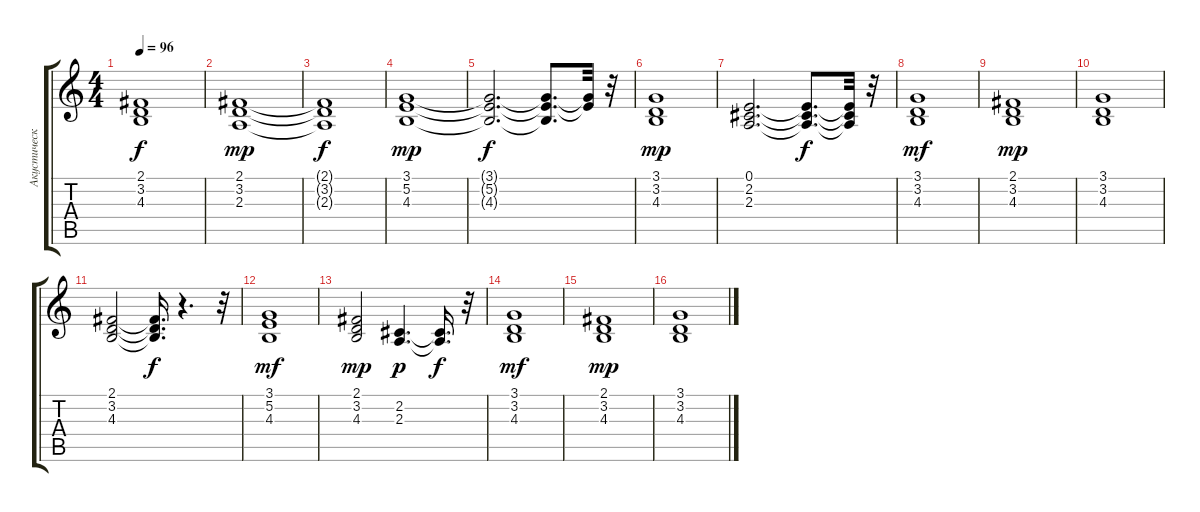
\track ("Акустический Гранд Роял" "Акустическ") {instrument acousticgrandpiano}
\staff {score tabs}
\tuning (E4 B3 G3 D3 A2 E2) {hide}
\ts (4 4)
\tempo 96
\clef g2
\ks c
(2.1{t} 3.2{t} 4.3{t}).1{dy f} |
(2.1 3.2 2.3).1{dy mp} |
(2.1{t} 3.2{t} 2.3{t}).1{dy f} |
(3.1 5.2 4.3).1{dy mp} |
(3.1{t} 5.2{t} 4.3{t}).2{d dy f} (3.1{t} 5.2{t} 4.3{t}).8{d} (3.1{t} 5.2{t}).32 r.32 |
(3.1 3.2 4.3).1{dy mp} |
(0.1 2.2 2.3).2{d} (0.1{t} 2.2{t} 2.3{t}).8{d dy f} (0.1{t} 2.2{t} 2.3{t}).32 r.32 |
(3.1 3.2 4.3).1{dy mf} |
(2.1 3.2 4.3).1{dy mp} |
(3.1 3.2 4.3).1 |
(2.1 3.2 4.3).2 (2.1{t} 3.2{t} 4.3{t}).16{d dy f} r.4{d} r.32 |
(3.1 5.2 4.3).1{dy mf} |
(2.1 3.2 4.3).2{dy mp} (2.2 2.3).4{d dy p} (2.2{t} 2.3{t}).16{d dy f} r.32 |
(3.1 3.2 4.3).1{dy mf} |
(2.1 3.2 4.3).1{dy mp} |
(3.1 3.2 4.3).1
